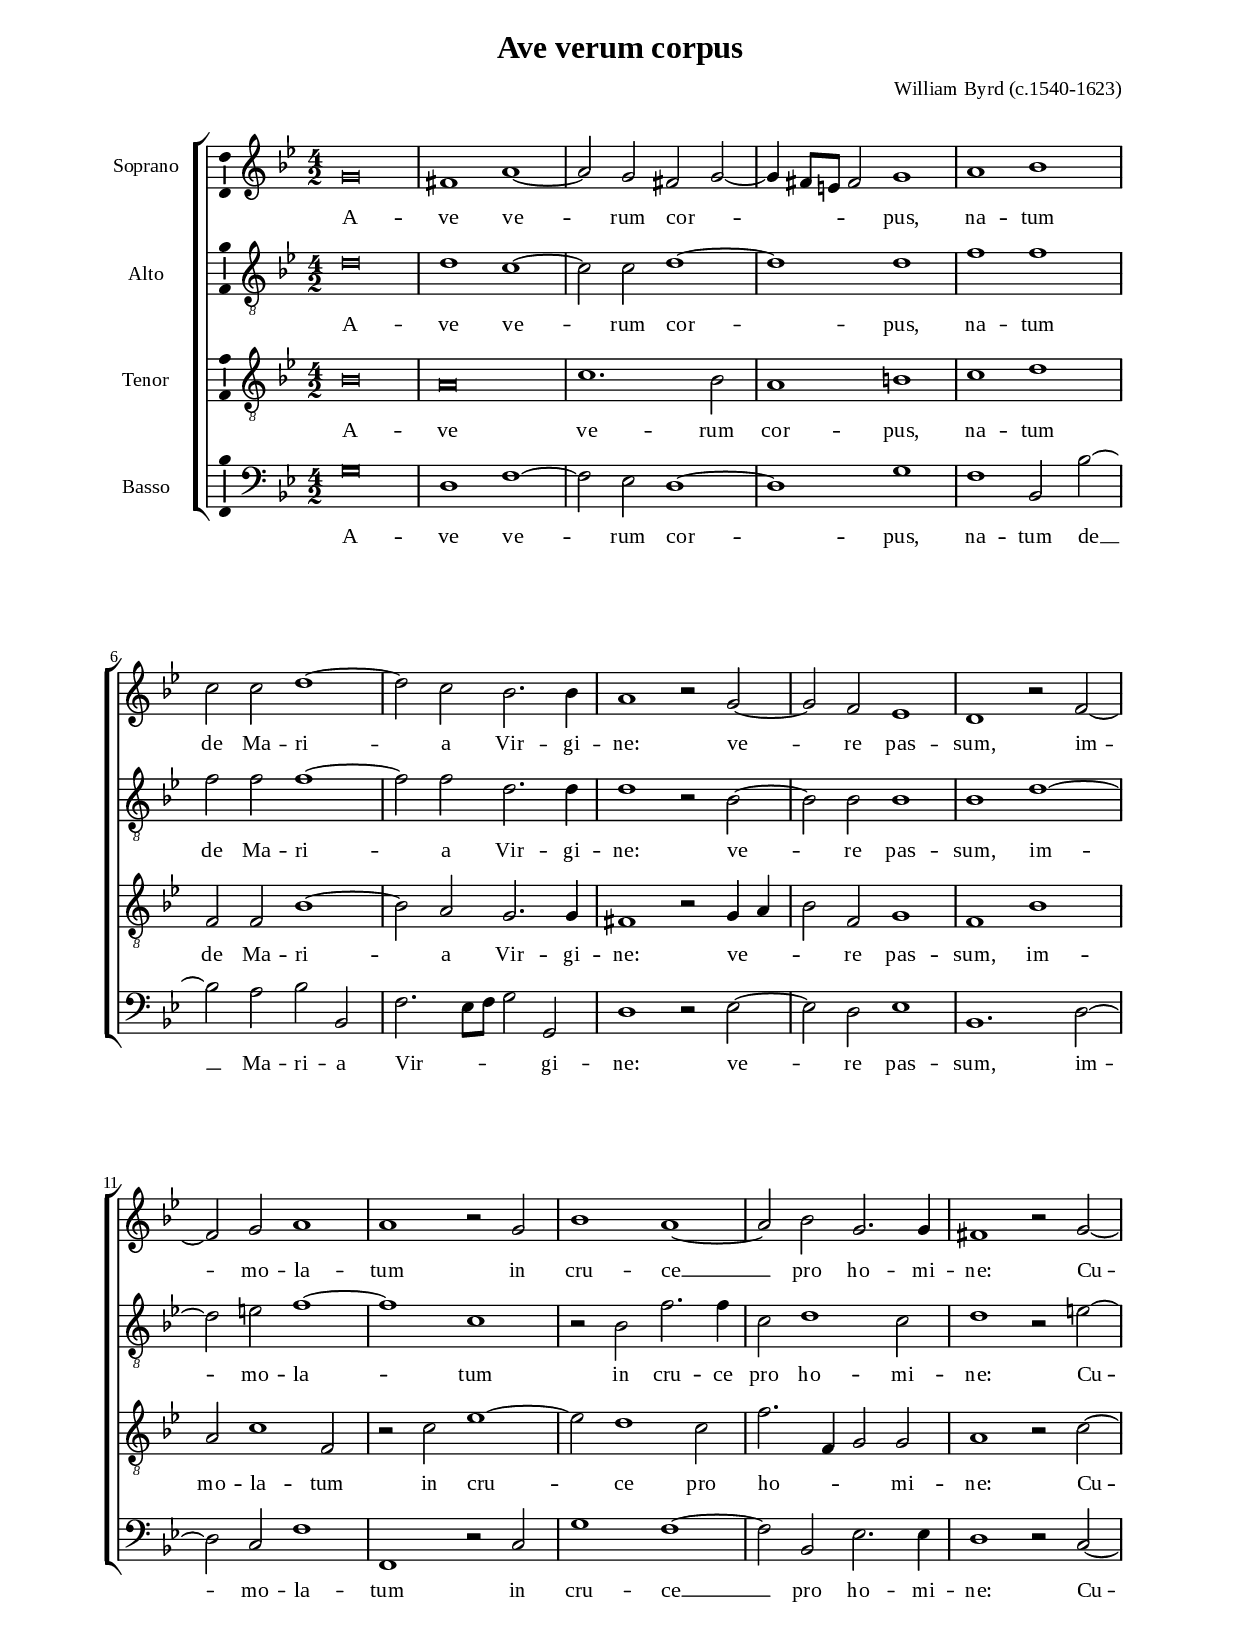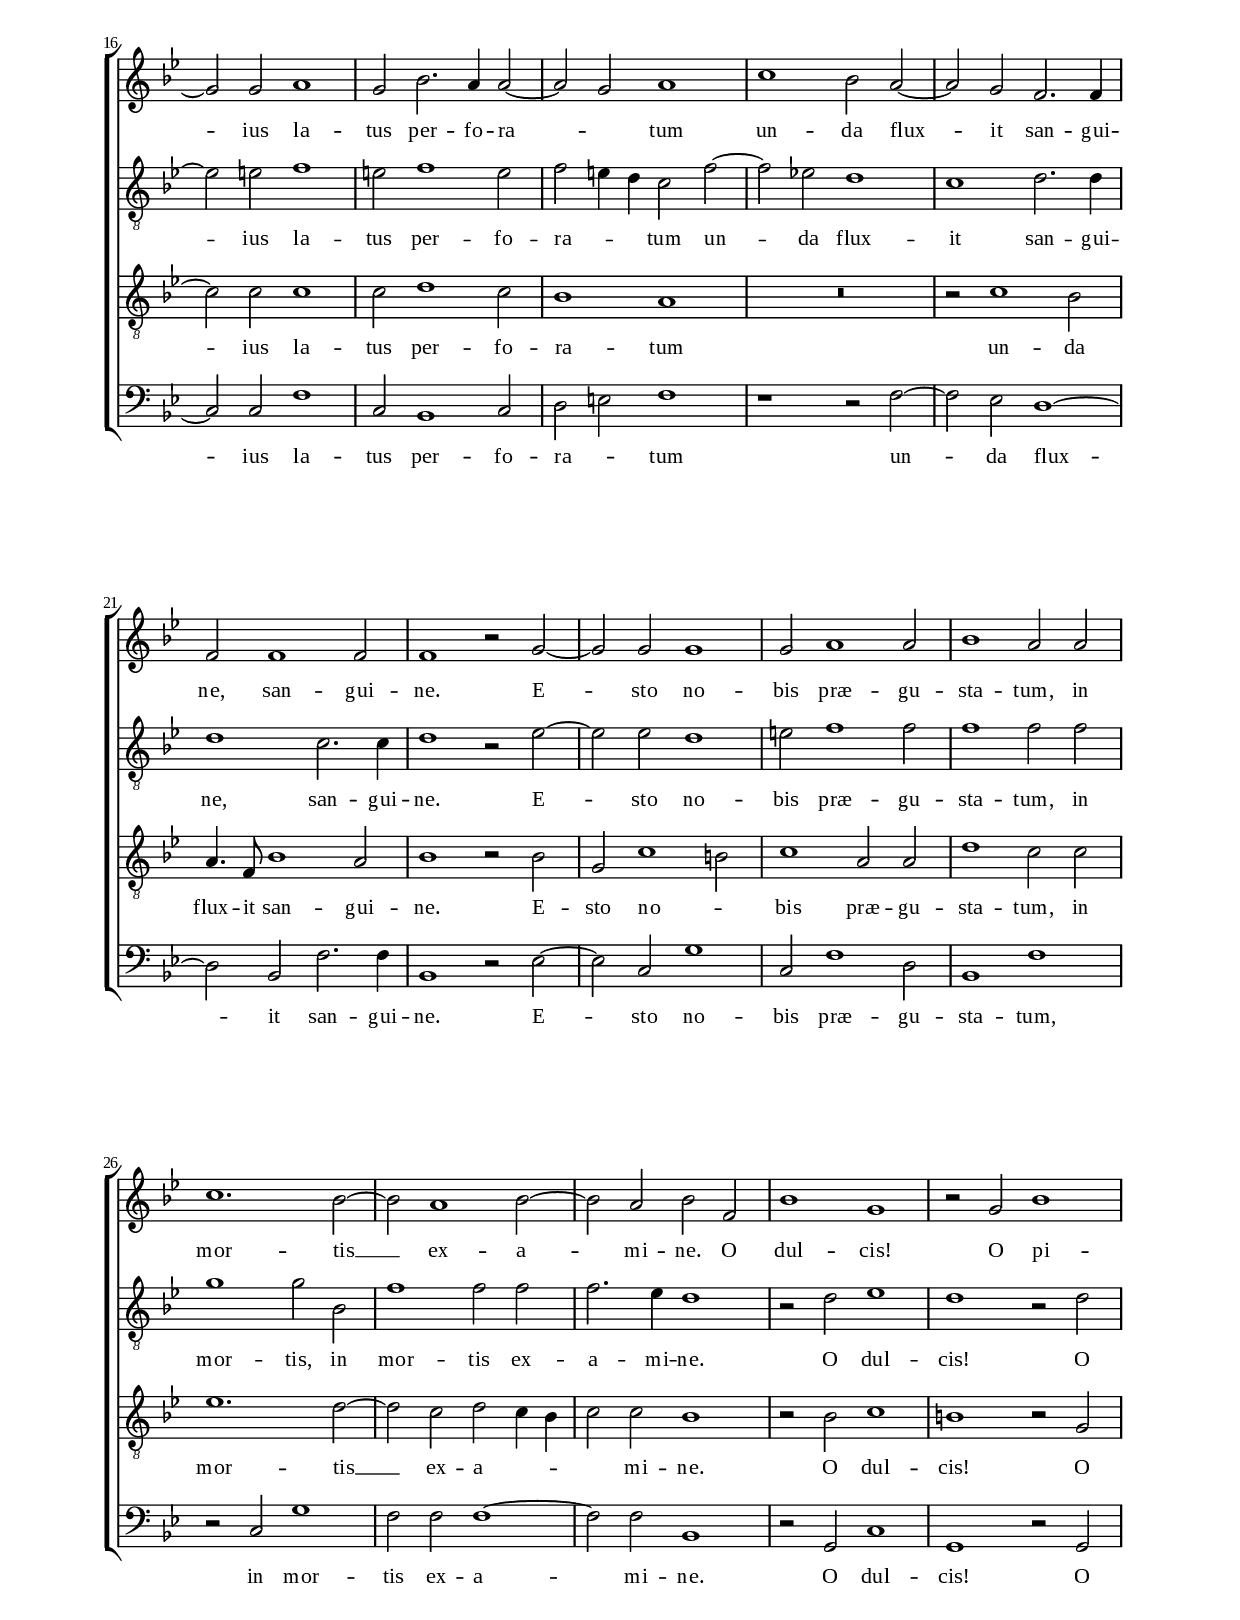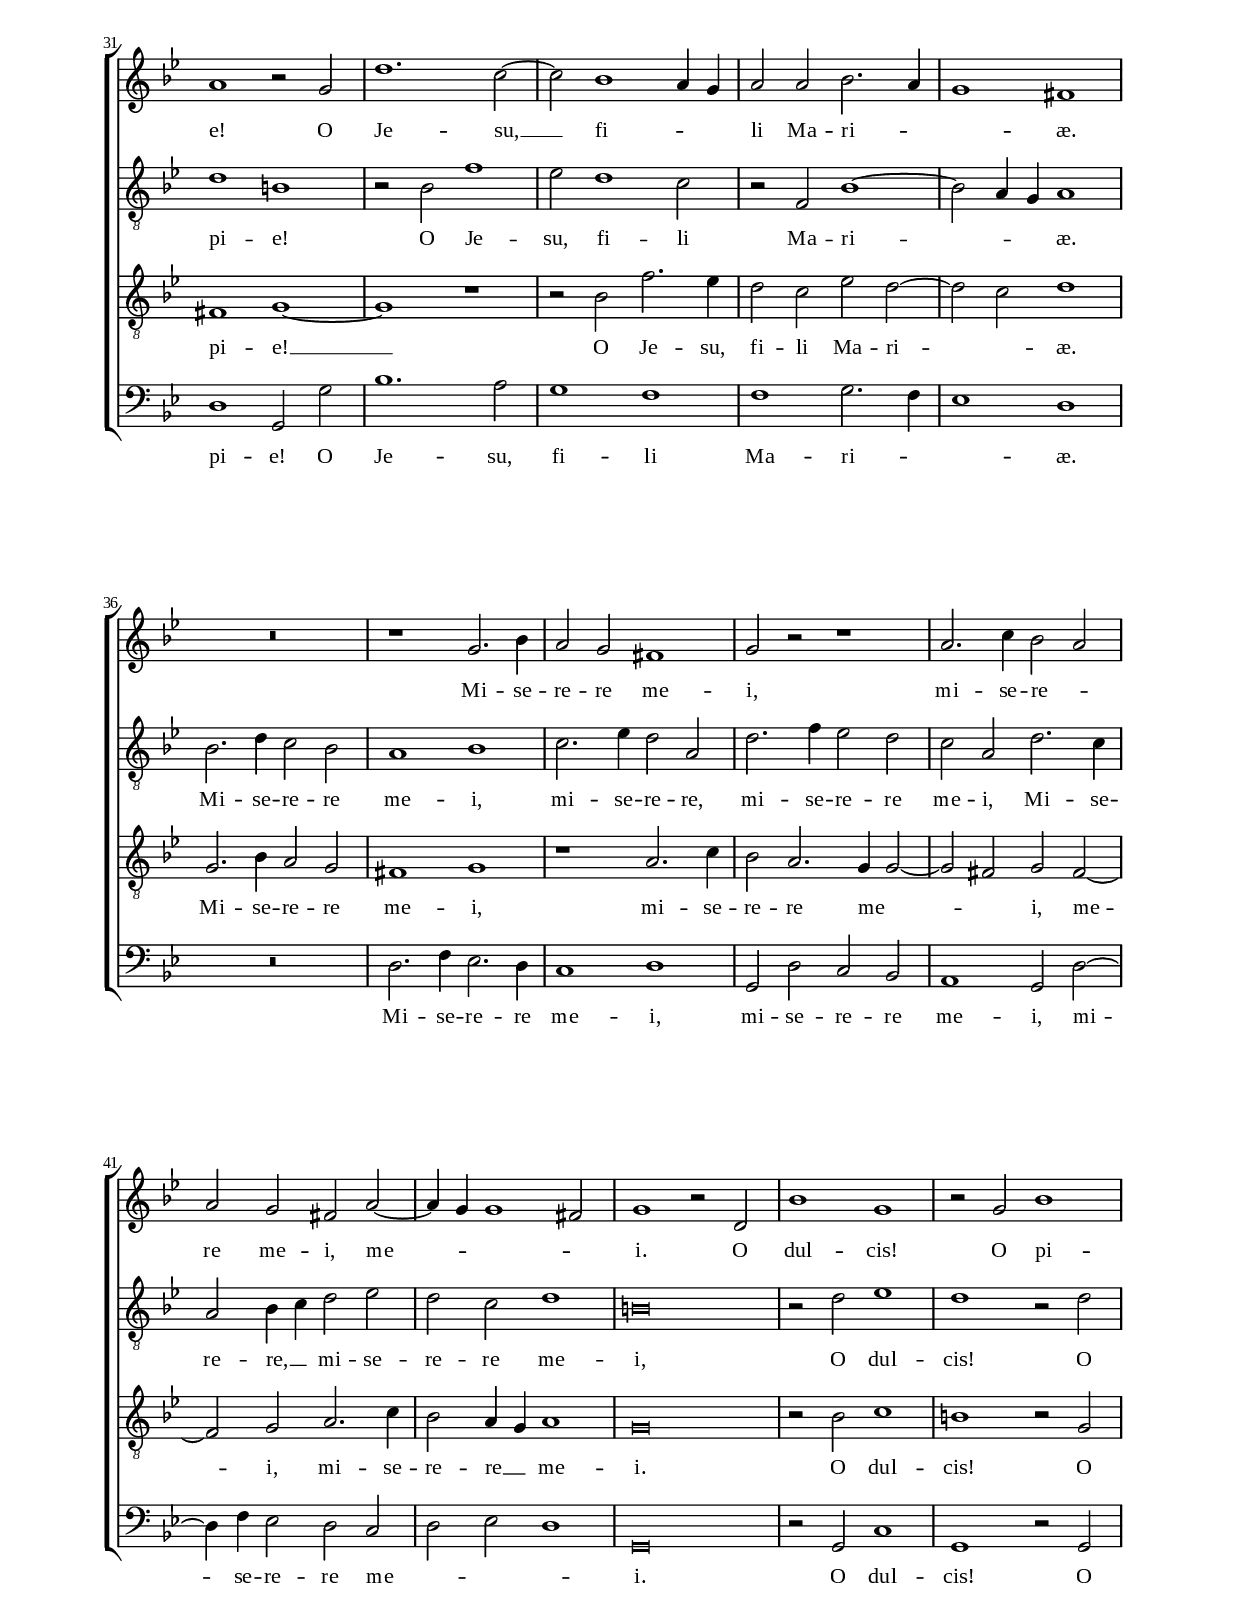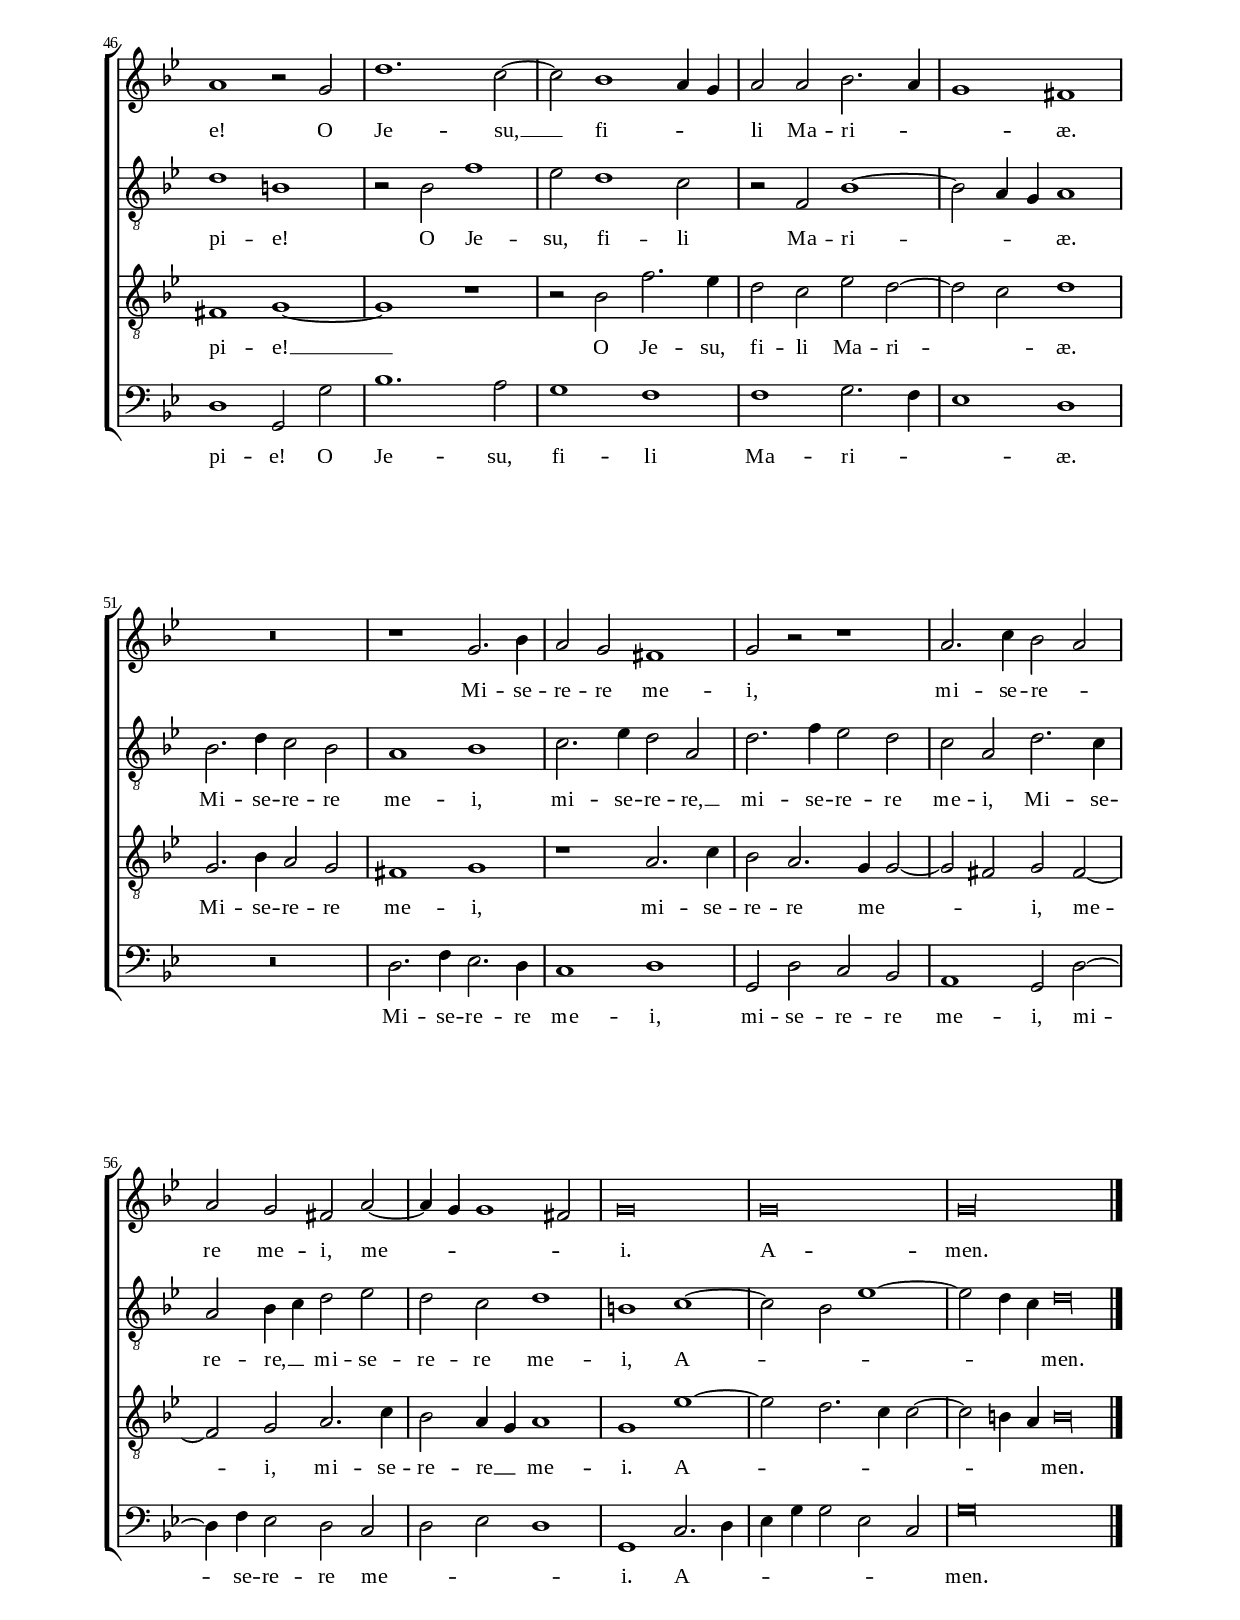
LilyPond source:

\version "2.18.2"
\include "english.ly"

\header {
  title = "Ave verum corpus"
  composer = "William Byrd (c.1540-1623)"
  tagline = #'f
  cpyright = "Public Domain"
}

\paper {
  #(set-paper-size "a4")

  print-first-page-number = ##t
  ragged-bottom = ##f
  ragged-last-bottom = ##t

  #(define fonts
      (make-pango-font-tree "Liberation Serif"
                            "Liberation Serif"
                            "Liberation Serif"
                            (/ 35 40)))


  top-margin = 20\mm
  left-margin = 20\mm
  right-margin = 20\mm
  %indent = #0
  print-page-number = ##f
  systems-per-page = #3
  system-system-spacing.basic-distance = #5
}

global = {
  \time 4/2
  \key bf \major

  \override Accidental #'hide-tied-accidental-after-break = ##t
  \compressFullBarRests
  \override Voice.NoteHead #'style = #'baroque
  \set Score.doubleRepeatType = #":|.|:"
}

% Soprano music
musicSoprano = \relative c'' {
  % 1
  g\breve |
  fs1 a ~ |
  a2 g fs( g ~ |
  g4 fs8[ e] fs2) g1 |
  
  % 5
  a bf |
  c2 c d1 ~ |
  d2 c bf2. bf4 |
  a1 r2 g ~ |
  g f ef1 |
  
  % 10
  d r2 f ~ |
  f g a1 |
  a r2 g |
  bf1 a ~ |
  a2 bf g2. g4 |
  
  % 15
  fs1 r2 g ~ |
  g g a1 |
  g2 bf2. a4 a2 ~ |
  a( g) a1 |
  c bf2 a ~ |
  
  % 20
  a g f2. f4 |
  f2 f1 f2 |
  f1 r2 g ~ |
  g g g1 |
  g2 a1 a2 |
  
  % 25
  bf1 a2 a |
  c1. bf2 ~ |
  bf a1 bf2 ~ |
  bf a bf f |
  bf1 g |
  
  % 30
  r2 g2 bf1 |
  a r2 g |
  d'1. c2 ~ |
  c bf1( a4 g) |
  a2 a bf2.( a4 |
  
  % 35
  g1) fs |
  R\breve |
  r1 g2. bf4 |
  a2 g fs1 |
  g2 r r1 |
  
  % 40
  a2. c4 bf2( a) |
  a g fs a ~ |
  a4( g g1 fs2) |
  g1 r2 d |
  bf'1 g |
  
  % 45
  r2 g bf1 |
  a r2 g |
  d'1. c2 ~ |
  c bf1( a4 g) |
  a2 a bf2.( a4 |
  
  % 50
  g1) fs |
  R\breve |
  r1 g2. bf4 |
  a2 g fs1 |
  g2 r r1 |
  
  % 55
  a2. c4 bf2( a) |
  a2 g fs a ~ |
  a4( g g1 fs2) |
  g\breve |
  g |
  
  
  % 60
  g\longa*1/2
  \bar "|."
}

% Soprano lyrics
lyricsSoprano = \lyricmode {
  A -- ve ve -- rum cor -- pus,
  na -- tum de Ma -- ri -- a Vir -- gi -- ne:
  ve -- re pas -- sum, im -- mo -- la -- tum
  in cru -- ce __ pro ho -- mi -- ne:
  Cu -- ius la -- tus per -- fo -- ra -- tum
  un -- da flux -- it san -- gui -- ne,
  san -- gui -- ne.
  E -- sto no -- bis præ -- gu -- sta -- tum,
  in mor -- tis __ ex -- a -- mi -- ne.
  O dul -- cis! O pi -- e! O Je -- su, __ fi -- li Ma -- ri -- æ.
  Mi -- se -- re -- re me -- i,
  mi -- se -- re -- re me -- i, me -- i.
  O dul -- cis! O pi -- e! O Je -- su, __ fi -- li Ma -- ri -- æ.
  Mi -- se -- re -- re me -- i,
  mi -- se -- re -- re me -- i, me -- i.
  A -- men.
}

% Alto music
musicAlto = \relative c' {
  % 1
  d\breve |
  d1 c ~ |
  c2 c d1 ~ |
  d d |
  
  % 5
  f f |
  f2 f f1 ~ |
  f2 f d2. d4 |
  d1 r2 bf ~ |
  bf bf bf1 |
  
  % 10
  bf d ~ |
  d2 e f1 ~ |
  f c |
  r2 bf f'2. f4 |
  c2 d1 c2 |
  
  % 15
  d1 r2 e ~ |
  e e f1 |
  e2 f1 e2 |
  f( e4 d) c2 f ~ |
  f ef! d1 |
  
  % 20
  c d2. d4 |
  d1 c2. c4 |
  d1 r2 ef ~ |
  ef ef d1 |
  e2 f1 f2 |
  
  % 25
  f1 f2 f |
  g1 g2 bf, |
  f'1 f2 f |
  f2. ef4 d1 |
  r2 d ef1 |
  
  % 30
  d r2 d |
  d1 b |
  r2 bf f'1 |
  ef2 d1 c2 |
  r2 f, bf1 ~ |
  
  % 35
  bf2( a4 g) a1 |
  bf2. d4 c2 bf |
  a1 bf |
  c2. ef4 d2 a |
  d2. f4 ef2 d |
  
  % 40
  c a d2. c4 |
  a2 bf4( c) d2 ef |
  d c d1 |
  b\breve |
  r2 d ef1 |
  
  % 45
  d r2 d |
  d1 b |
  r2 bf f'1 |
  ef2 d1 c2 |
  r2 f, bf1 ~ |
  
  % 50
  bf2( a4 g) a1 |
  bf2. d4 c2 bf |
  a1 bf |
  c2. ef4 d2 a |
  d2. f4 ef2 d |
  
  % 55
  c a d2. c4 |
  a2 bf4( c) d2 ef |
  d c d1 |
  b c ~ |
  c2( bf ef1~|
  
  % 60
  ef2 d4 c) d\longa*1/4
}

% Alto lyrics
lyricsAlto = \lyricmode {
  A -- ve ve -- rum cor -- pus,
  na -- tum de Ma -- ri -- a Vir -- gi -- ne:
  ve -- re pas -- sum, im -- mo -- la -- tum
  in cru -- ce pro ho -- mi -- ne:
  Cu -- ius la -- tus per -- fo -- ra -- tum
  un -- da flux -- it san -- gui -- ne,
  san -- gui -- ne.
  E -- sto no -- bis præ -- gu -- sta -- tum,
  in mor -- tis,
  in mor -- tis ex -- a -- mi -- ne.
  O dul -- cis! O pi -- e! O Je -- su, fi -- li Ma -- ri -- æ.
  Mi -- se -- re -- re me -- i,
  mi -- se -- re -- re,
  mi -- se -- re -- re me -- i,
  Mi -- se -- re -- re, __
  mi -- se -- re -- re me -- i,
  O dul -- cis! O pi -- e! O Je -- su, fi -- li Ma -- ri -- æ.
  Mi -- se -- re -- re me -- i,
  mi -- se -- re -- re, __
  mi -- se -- re -- re me -- i,
  Mi -- se -- re -- re, __
  mi -- se -- re -- re me -- i,
  A -- men.
}

% Tenor music
musicTenor = \relative c' {
  % 1
  bf\breve |
  a |
  c1. bf2 |
  a1 b |
  
  % 5
  c d |
  f,2 f bf1 ~ |
  bf2 a g2. g4 |
  fs1 r2 g4( a |
  bf2) f g1 |
  
  % 10
  f bf |
  a2 c1 f,2 |
  r2 c' ef1 ~ |
  ef2 d1 c2 |
  f2.( f,4 g2) g |
  
  % 15
  a1 r2 c ~ |
  c c c1 |
  c2 d1 c2 |
  bf1 a |
  R\breve |
  
  % 20
  r2 c1 bf2 |
  a4. f8 bf1 a2 |
  bf1 r2 bf |
  g c1( b2) |
  c1 a2 a |
  d1 c2 c |
  
  % 25
  ef1. d2 ~ |
  d c d( c4 bf |
  c2) c bf1 |
  r2 bf c1 |
  b r2 g |
  
  % 30
  fs1 g ~ |
  g r1 |
  r2 bf f'2. ef4 |
  d2 c ef d ~ |
  d( c) d1 |
  
  % 35
  g,2. bf4 a2 g |
  fs1 g |
  r1 a2. c4 |
  bf2 a2. g4( g2 ~ |
  g fs) g fs ~ |
  
  % 40
  fs g a2. c4 |
  bf2 a4( g) a1 |
  g\breve |
  r2 bf c1 |
  b r2 g |
  
  % 45
  fs1 g ~ |
  g r1 |
  r2 bf f'2. ef4 |
  d2 c ef d ~ |
  d( c) d1 |
  
  % 50
  g,2. bf4 a2 g |
  fs1 g |
  r1 a2. c4 |
  bf2 a2. g4( g2 ~ |
  g fs)

  % 55
  g2 fs ~ |
  fs g a2. c4 |
  bf2 a4( g) a1 |
  g ef' ~ |
  ef2( d2. c4 c2 ~ |
  
  % 60
  c b4 a) b\longa*1/4
}

% Tenor lyrics
lyricsTenor = \lyricmode {
  A -- ve ve -- rum cor -- pus,
  na -- tum de Ma -- ri -- a Vir -- gi -- ne:
  ve -- re pas -- sum, im -- mo -- la -- tum
  in cru -- ce pro ho -- mi -- ne:
  Cu -- ius la -- tus per -- fo -- ra -- tum
  un -- da flux -- it san -- gui -- ne.
  E -- sto no -- bis præ -- gu -- sta -- tum,
  in mor -- tis __ ex -- a -- mi -- ne.
  O dul -- cis! O pi -- e! __ O Je -- su, fi -- li Ma -- ri -- æ.
  Mi -- se -- re -- re me -- i,
  mi -- se -- re -- re me -- i, me -- i,
  mi -- se -- re -- re __ me -- i.
  O dul -- cis! O pi -- e! __ O Je -- su, fi -- li Ma -- ri -- æ.
  Mi -- se -- re -- re me -- i,
  mi -- se -- re -- re me -- i, me -- i,
  mi -- se -- re -- re __ me -- i.
  A -- men.
}

% Basso music
musicBass = \relative c' {
  % 1
  g\breve |
  d1 f ~ |
  f2 ef d1 ~ |
  d g |

  % 5
  f bf,2 bf' ~ |
  bf a bf bf, |
  f'2.( ef8[ f] g2) g, |
  d'1 r2 ef ~ |
  ef d ef1 |

  % 10
  bf1. d2 ~ |
  d c f1 |
  f, r2 c' |
  g'1 f1 ~ |
  f2 bf, ef2. ef4 |

  % 15
  d1 r2 c ~ |
  c c f1 |
  c2 bf1 c2 |
  d( e) f1 |
  r1 r2 f ~ |

  % 20
  f ef d1 ~ |
  d2 bf f'2. f4 |
  bf,1 r2 ef ~ |
  ef c g'1 |
  c,2 f1 d2 |

  % 25
  bf1 f' |
  r2 c g'1 |
  f2 f f1 ~ |
  f2 f bf,1 |
  r2 g c1 |

  % 30
  g r2 g |
  d'1 g,2 g' |
  bf1. a2 |
  g1 f |
  f g2.( f4 |

  % 35
  ef1) d |
  R\breve |
  d2. f4 ef2. d4 |
  c1 d |
  g,2 d' c2 bf |

  % 40
  a1 g2 d' ~ |
  d4 f ef2 d c( |
  d ef d1) |
  g,\breve |
  r2 g c1 |

  % 45
  g r2 g |
  d'1 g,2 g' |
  bf1. a2 |
  g1 f |
  f g2.( f4 |

  % 50
  ef1) d |
  R\breve |
  d2. f4 ef2. d4 |
  c1 d |
  g,2 d' c bf |

  % 55
  a1 g2 d' ~ |
  d4 f ef2 d c( |
  d ef d1) |
  g, c2.( d4 |
  ef g g2 ef c) |

  % 60
  g'\longa*1/2
}

% Basso lyrics
lyricsBass = \lyricmode {
  A -- ve ve -- rum cor -- pus,
  na -- tum de __ Ma -- ri -- a Vir -- gi -- ne:
  ve -- re pas -- sum, im -- mo -- la -- tum
  in cru -- ce __ pro ho -- mi -- ne:
  Cu -- ius la -- tus per -- fo -- ra -- tum
  un -- da flux -- it san -- gui -- ne.
  E -- sto no -- bis præ -- gu -- sta -- tum,
  in mor -- tis ex -- a -- mi -- ne.
  O dul -- cis! O pi -- e! O Je -- su, fi -- li Ma -- ri -- æ.
  Mi -- se -- re -- re me -- i,
  mi -- se -- re -- re me -- i,
  mi -- se -- re -- re me -- i.
  O dul -- cis! O pi -- e! O Je -- su, fi -- li Ma -- ri -- æ.
  Mi -- se -- re -- re me -- i,
  mi -- se -- re -- re me -- i,
  mi -- se -- re -- re me -- i.
  A -- men.
}

% 10. Layout
\score {
   <<
    \new ChoirStaff = choirStaff \with {
        %\override StaffGrouper #'staff-staff-spacing #'padding = #3.0
    } <<
        \new Voice <<
        \set Staff.instrumentName = #"Soprano"
        \clef "treble"
        \global
        \musicSoprano
      >>
      \addlyrics { \lyricsSoprano }
      \new Voice <<
        \set Staff.instrumentName = #"Alto"
        \clef "treble_8"
        \global
        \musicAlto
      >>
      \addlyrics { \lyricsAlto }
      \new Voice <<
        \set Staff.instrumentName = #"Tenor"
        \clef "treble_8"
        \global
        \musicTenor
      >>
      \addlyrics { \lyricsTenor }
      \new Voice <<
        \set Staff.instrumentName = #"Basso"
        \clef "bass"
        \global
        \musicBass
      >>
      \addlyrics { \lyricsBass }
     >>
   >>

  \layout {
    ragged-bottom = ##f
    \context {
      \Lyrics
      \override  LyricHyphen #'minimum-distance = #0.8
    }

    \context {
      \Staff
      \consists Ambitus_engraver
       autoBeaming = ##t
      \override Slur #'transparent = ##t
      \remove "New_fingering_engraver"
    }
    \context {
      \Voice
      \remove "New_fingering_engraver"
    }

    \context {
      \RhythmicStaff
      \remove "Staff_symbol_engraver"
      \omit Clef
      \omit TimeSignature
      \omit NoteHead
      \omit Ambitus
      \override Stem.length = #6
      fontSize = #-1
      \stemUp
      \autoBeamOff
      \override Flag.stencil = #old-straight-flag
      \override Stem.thickness = #1.0
      \override Dots.extra-offset = #'(0.5 . 1)
      \override Stem.extra-offset = #'(0.5 . 0)
      \override Flag.extra-offset = #'(0.5 . 0)
      \override BreathingSign.text = \markup { \musicglyph #"scripts.rvarcomma" }
    }
  }
}
